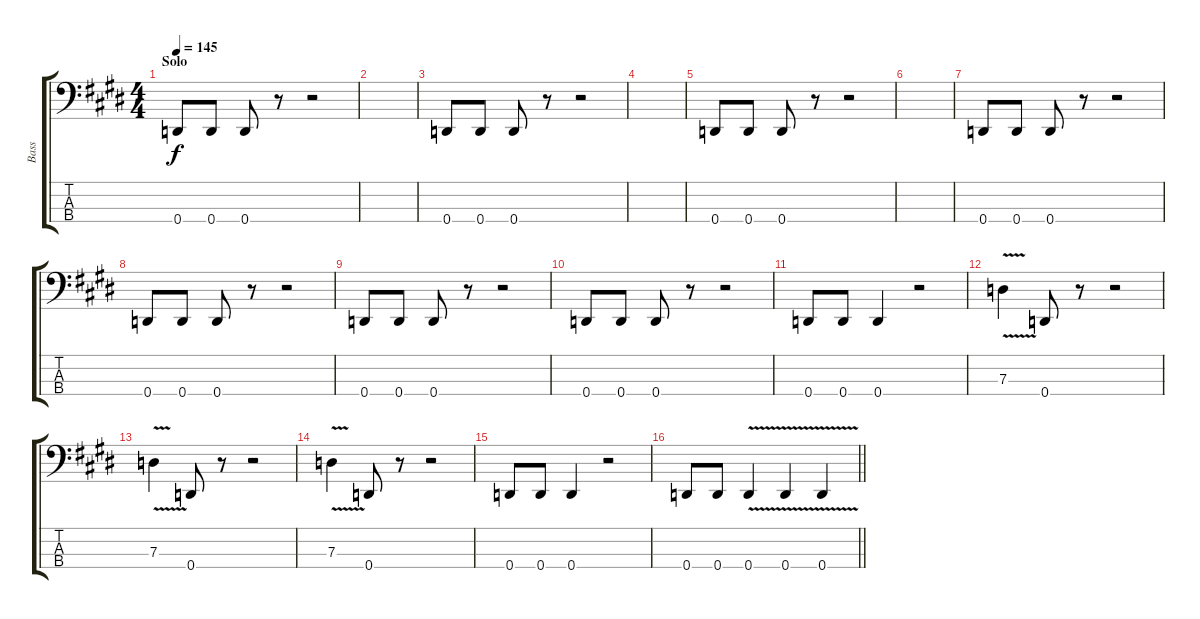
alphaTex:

\track ("Bass" "Bass") {instrument electricbassfinger}
\staff {score tabs}
\tuning (F2 C2 G1 D1) {hide}
\ts (4 4)
\section ("" "Solo")
\tempo 145
\clef f4
\ks e
0.4.8{dy f} 0.4.8 0.4.8 r.8 r.2 |
|
0.4.8 0.4.8 0.4.8 r.8 r.2 |
|
0.4.8 0.4.8 0.4.8 r.8 r.2 |
|
0.4.8 0.4.8 0.4.8 r.8 r.2 |
0.4.8 0.4.8 0.4.8 r.8 r.2 |
0.4.8 0.4.8 0.4.8 r.8 r.2 |
0.4.8 0.4.8 0.4.8 r.8 r.2 |
0.4.8 0.4.8 0.4.4 r.2 |
7.3{v}.4 0.4.8 r.8 r.2 |
7.3{v}.4 0.4.8 r.8 r.2 |
7.3{v}.4 0.4.8 r.8 r.2 |
0.4.8 0.4.8 0.4.4 r.2 |
\barLineRight lightlight
0.4.8 0.4.8 0.4{v}.4 0.4{v}.4 0.4{v}.4
